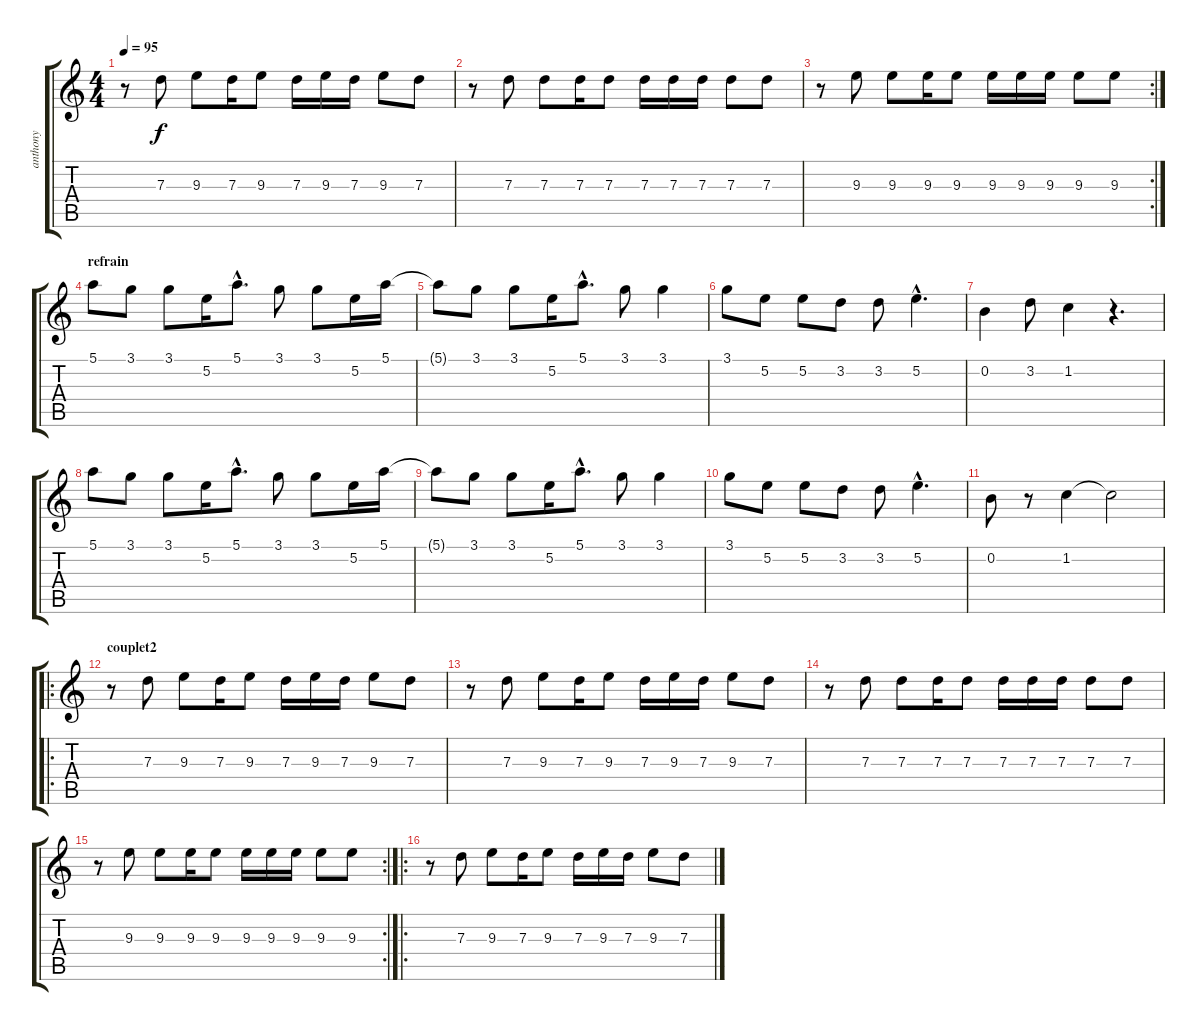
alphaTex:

\track ("anthony" "anthony") {instrument fretlessbass}
\staff {score tabs}
\tuning (E4 B3 G3 D3 A2 E2) {hide}
\ts (4 4)
\tempo 95
\clef g2
\ks c
r.8{dy f} 7.3.8 9.3.8 7.3.16 9.3.8 7.3.16 9.3.16 7.3.16 9.3.8 7.3.8 |
r.8 7.3.8 7.3.8 7.3.16 7.3.8 7.3.16 7.3.16 7.3.16 7.3.8 7.3.8 |
\rc 2
r.8 9.3.8 9.3.8 9.3.16 9.3.8 9.3.16 9.3.16 9.3.16 9.3.8 9.3.8 |
\section ("" "refrain")
5.1.8 3.1.8 3.1.8 5.2.16 5.1{hac}.8{d} 3.1.8 3.1.8 5.2.16 5.1.16 |
5.1{t}.8 3.1.8 3.1.8 5.2.16 5.1{hac}.8{d} 3.1.8 3.1.4 |
3.1.8 5.2.8 5.2.8 3.2.8 3.2.8 5.2{hac}.4{d} |
0.2.4 3.2.8 1.2.4 r.4{d} |
5.1.8 3.1.8 3.1.8 5.2.16 5.1{hac}.8{d} 3.1.8 3.1.8 5.2.16 5.1.16 |
5.1{t}.8 3.1.8 3.1.8 5.2.16 5.1{hac}.8{d} 3.1.8 3.1.4 |
3.1.8 5.2.8 5.2.8 3.2.8 3.2.8 5.2{hac}.4{d} |
0.2.8 r.8 1.2.4 1.2{t}.2 |
\ro
\section ("" "couplet2")
r.8 7.3.8 9.3.8 7.3.16 9.3.8 7.3.16 9.3.16 7.3.16 9.3.8 7.3.8 |
r.8 7.3.8 9.3.8 7.3.16 9.3.8 7.3.16 9.3.16 7.3.16 9.3.8 7.3.8 |
r.8 7.3.8 7.3.8 7.3.16 7.3.8 7.3.16 7.3.16 7.3.16 7.3.8 7.3.8 |
\rc 2
r.8 9.3.8 9.3.8 9.3.16 9.3.8 9.3.16 9.3.16 9.3.16 9.3.8 9.3.8 |
\ro
r.8 7.3.8 9.3.8 7.3.16 9.3.8 7.3.16 9.3.16 7.3.16 9.3.8 7.3.8
